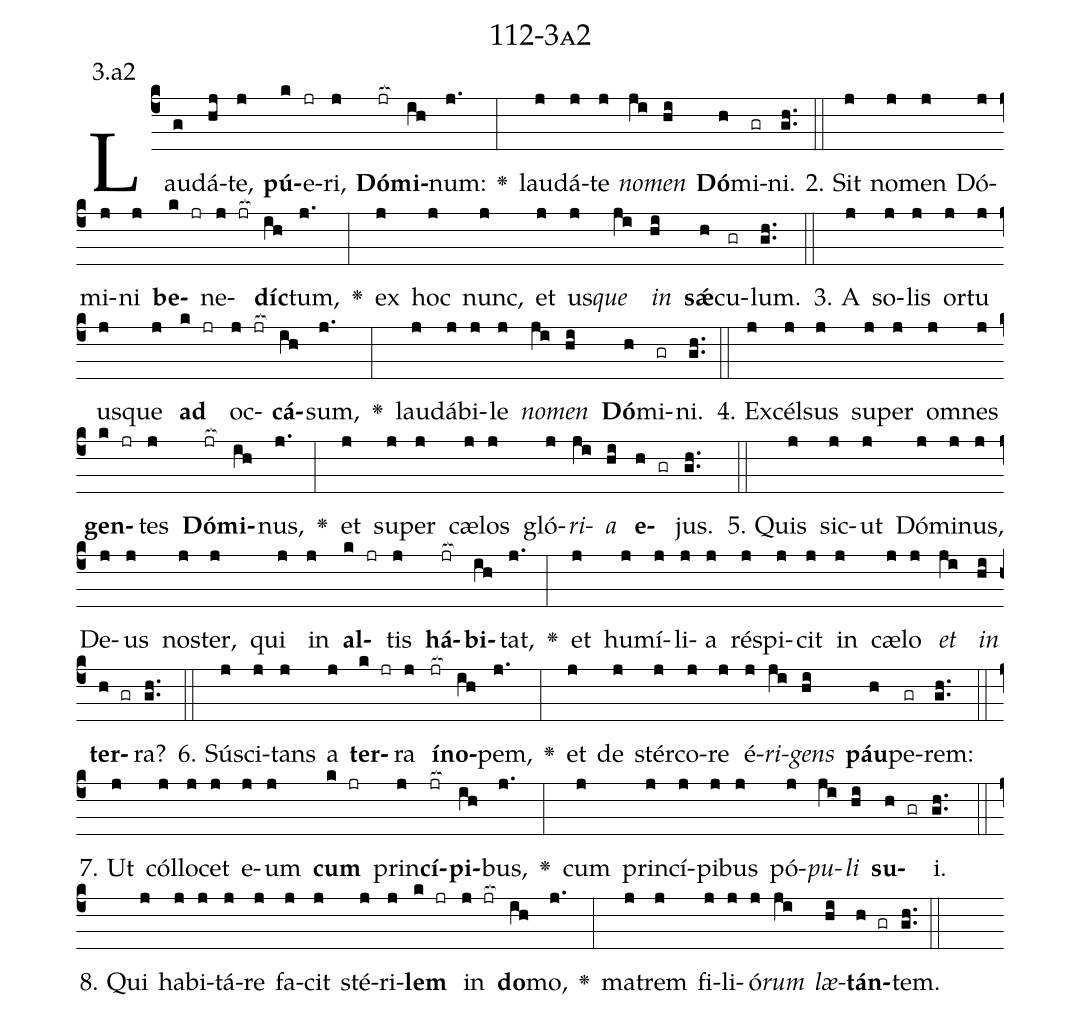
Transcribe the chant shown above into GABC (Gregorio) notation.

name: 112-3a2;
annotation: 3.a2;
%%
(c4)Lau(g)dá(hj)te,(j) <b>pú</b>(k)e(jr)ri,(j) <b>Dó</b>(jr[ocb:1{])<b>mi</b>(ih[ocb:0}])num:(j.) <v>\greheightstar</v>(:) lau(j)dá(j)te(j) <i>no</i>(ji)<i>men</i>(hi) <b>Dó</b>(h)mi(gr)ni.(gh..) (::)
2. Sit(j) no(j)men(j) Dó(j)mi(j)ni(j) <b>be</b>(k jr)ne(j jr[ocb:1{])<b>díc</b>(ih[ocb:0}])tum,(j.) <v>\greheightstar</v>(:) ex(j) hoc(j) nunc,(j) et(j) us(j)<i>que</i>(ji) <i>in</i>(hi) <b>sǽ</b>(h)cu(gr)lum.(gh..) (::)
3. A(j) so(j)lis(j) or(j)tu(j) us(j)que(j) <b>ad</b>(k jr) oc(j jr[ocb:1{])<b>cá</b>(ih[ocb:0}])sum,(j.) <v>\greheightstar</v>(:) lau(j)dá(j)bi(j)le(j) <i>no</i>(ji)<i>men</i>(hi) <b>Dó</b>(h)mi(gr)ni.(gh..) (::)
4. Ex(j)cél(j)sus(j) su(j)per(j) om(j)nes(j) <b>gen</b>(k jr)tes(j) <b>Dó</b>(jr[ocb:1{])<b>mi</b>(ih[ocb:0}])nus,(j.) <v>\greheightstar</v>(:) et(j) su(j)per(j) cæ(j)los(j) gló(j)<i>ri</i>(ji)<i>a</i>(hi) <b>e</b>(h gr)jus.(gh..) (::)
5. Quis(j) sic(j)ut(j) Dó(j)mi(j)nus,(j) De(j)us(j) nos(j)ter,(j) qui(j) in(j) <b>al</b>(k jr)tis(j) <b>há</b>(jr[ocb:1{])<b>bi</b>(ih[ocb:0}])tat,(j.) <v>\greheightstar</v>(:) et(j) hu(j)mí(j)li(j)a(j) ré(j)spi(j)cit(j) in(j) cæ(j)lo(j) <i>et</i>(ji) <i>in</i>(hi) <b>ter</b>(h gr)ra?(gh..) (::)
6. Sú(j)sci(j)tans(j) a(j) <b>ter</b>(k jr)ra(j) <b>ín</b>(jr[ocb:1{])<b>o</b>(ih[ocb:0}])pem,(j.) <v>\greheightstar</v>(:) et(j) de(j) stér(j)co(j)re(j) é(j)<i>ri</i>(ji)<i>gens</i>(hi) <b>páu</b>(h)pe(gr)rem:(gh..) (::)
7. Ut(j) cól(j)lo(j)cet(j) e(j)um(j) <b>cum</b>(k jr) prin(j)<b>cí</b>(jr[ocb:1{])<b>pi</b>(ih[ocb:0}])bus,(j.) <v>\greheightstar</v>(:) cum(j) prin(j)cí(j)pi(j)bus(j) pó(j)<i>pu</i>(ji)<i>li</i>(hi) <b>su</b>(h gr)i.(gh..) (::)
8. Qui(j) ha(j)bi(j)tá(j)re(j) fa(j)cit(j) sté(j)ri(j)<b>lem</b>(k jr) in(j jr[ocb:1{]) <b>do</b>(ih[ocb:0}])mo,(j.) <v>\greheightstar</v>(:) ma(j)trem(j) fi(j)li(j)ó(j)<i>rum</i>(ji) <i>læ</i>(hi)<b>tán</b>(h gr)tem.(gh..) (::)
